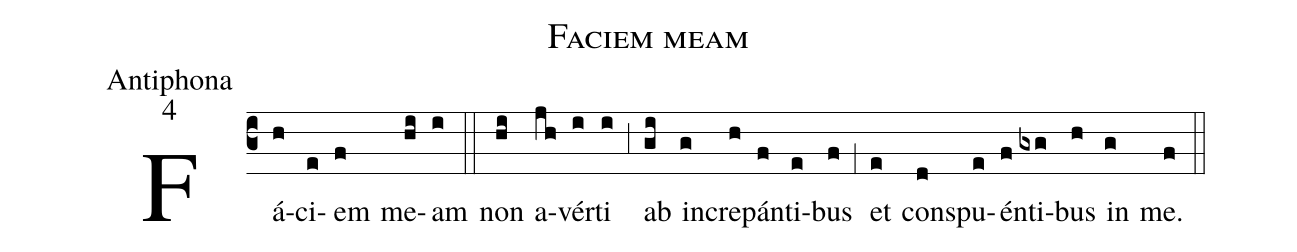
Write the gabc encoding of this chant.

name:Faciem meam;
office-part:Antiphona;
mode:4;
%%
(c3) Fá(h)ci(e)em(f) me(hi)am(i) (::)
non(hi) a(jh)vér(i)ti(i) (,3) ab(gi) in(g)cre(h)pán(f)ti(e)bus(f) (,1) et(e) con(d)spu(e)én(f)ti(gxg)bus(h) in(g) me.(f) (::)
